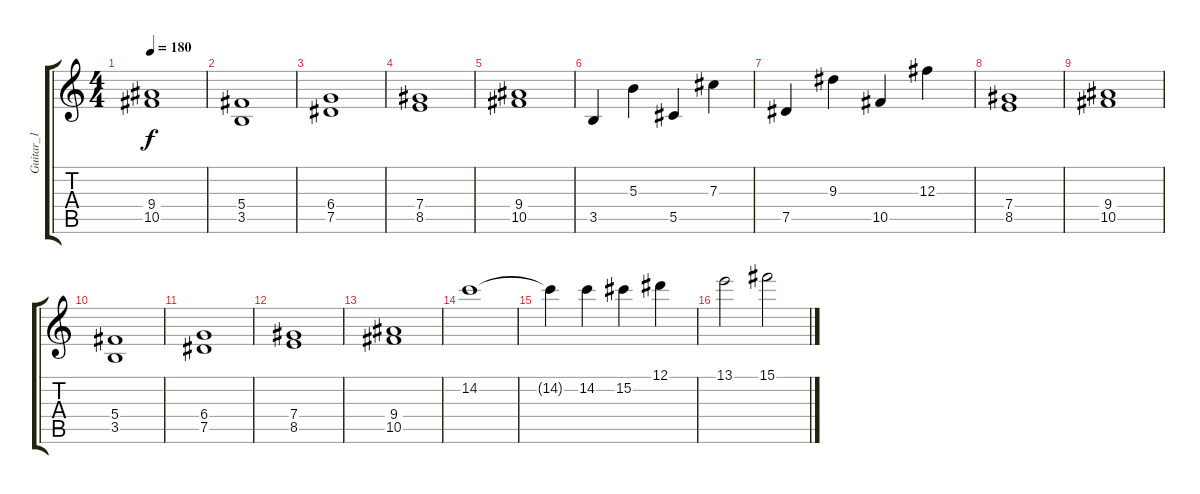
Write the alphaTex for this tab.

\track ("Guitar_1" "Guitar_1") {instrument distortionguitar}
\staff {score tabs}
\tuning (Eb4 Bb3 Gb3 Db3 Ab2 Eb2) {hide}
\ts (4 4)
\tempo 180
\clef g2
\ks c
(9.4 10.5).1{dy f} |
(5.4 3.5).1 |
(6.4 7.5).1 |
(7.4 8.5).1 |
(9.4 10.5).1 |
3.5.4 5.3.4 5.5.4 7.3.4 |
7.5.4 9.3.4 10.5.4 12.3.4 |
(7.4 8.5).1 |
(9.4 10.5).1 |
(5.4 3.5).1 |
(6.4 7.5).1 |
(7.4 8.5).1 |
(9.4 10.5).1 |
14.2.1 |
14.2{t}.4 14.2.4 15.2.4 12.1.4 |
13.1.2 15.1.2
